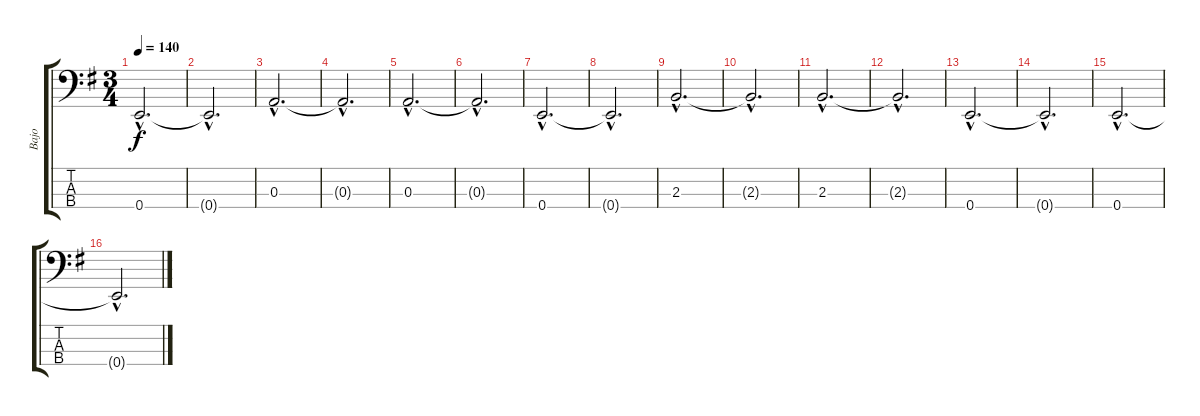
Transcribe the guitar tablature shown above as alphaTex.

\track ("Bajo" "Bajo") {instrument electricbassfinger}
\staff {score tabs}
\tuning (G2 D2 A1 E1) {hide}
\ts (3 4)
\tempo 140
\clef f4
\ks g
0.4{hac}.2{d dy f} |
0.4{hac t}.2{d} |
0.3{hac}.2{d} |
0.3{hac t}.2{d} |
0.3{hac}.2{d} |
0.3{hac t}.2{d} |
0.4{hac}.2{d} |
0.4{hac t}.2{d} |
2.3{hac}.2{d} |
2.3{hac t}.2{d} |
2.3{hac}.2{d} |
2.3{hac t}.2{d} |
0.4{hac}.2{d} |
0.4{hac t}.2{d} |
0.4{hac}.2{d} |
0.4{hac t}.2{d}
